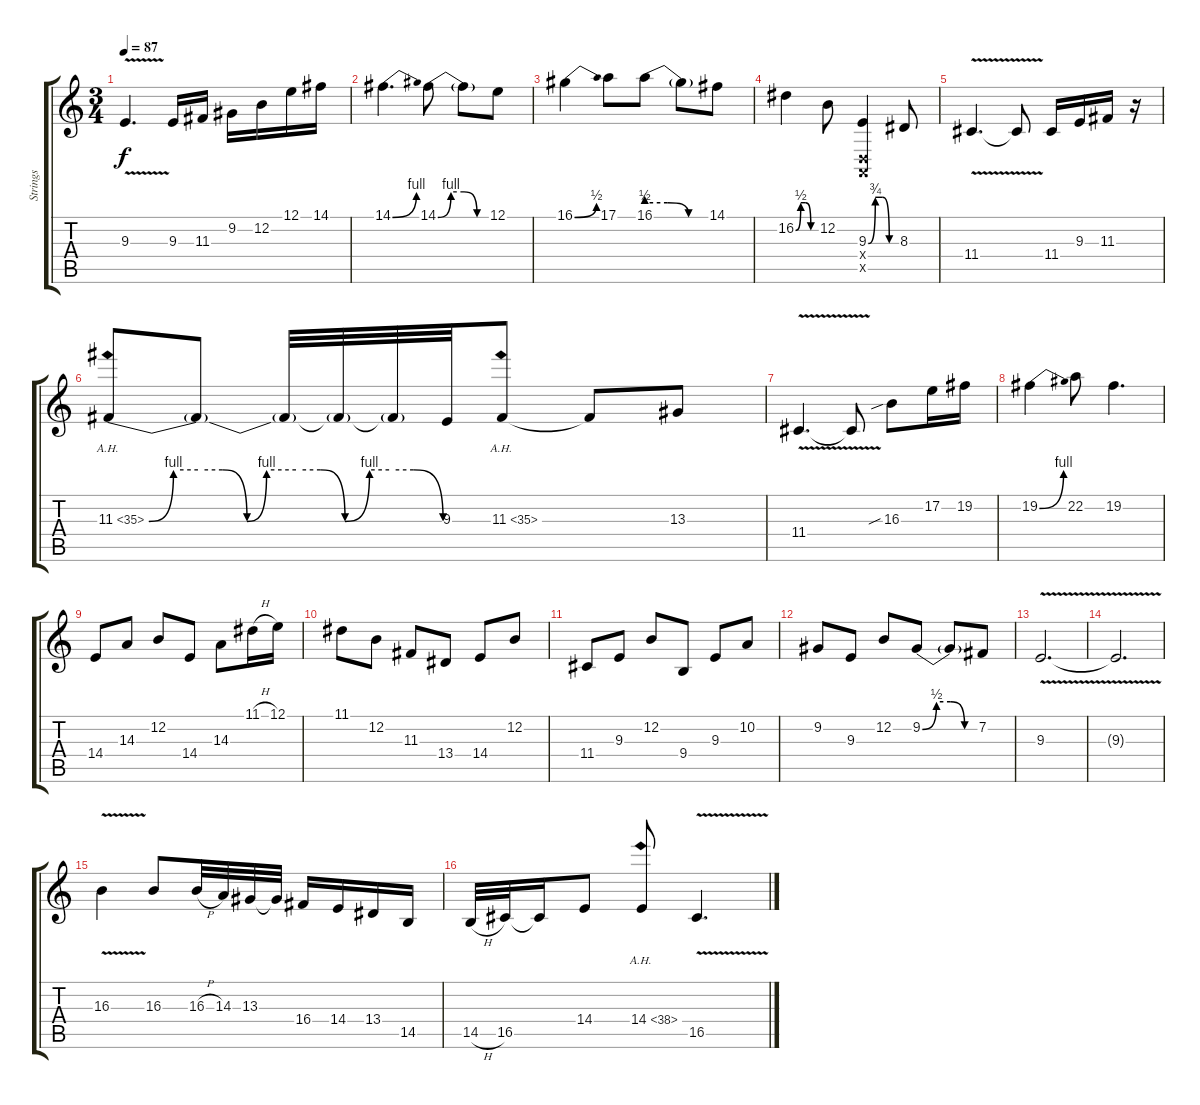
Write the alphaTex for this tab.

\track ("Strings" "Strings") {instrument churchorgan}
\staff {score tabs}
\tuning (E4 B3 G3 D3 A2 E2) {hide}
\ts (3 4)
\tempo 87
\clef g2
\ks c
9.3{v}.4{d dy f} 9.3.16 11.3.16 9.2.16 12.2.16 12.1.16 14.1.16 |
14.1{be (bend 0 0 60 4)}.4{d} 14.1{be (custom 0 0 15 4 30 4 45 0 60 0)}.8 14.1{t}.8 12.1.8 |
16.1{be (bend 0 0 60 2)}.4 17.1.8 16.1{be (custom 0 2 20 2 40 0 60 0)}.8 16.1{t}.8 14.1.8 |
16.2{be (custom 0 0 15 2 30 2 45 0 60 0)}.4 12.2.8 (9.3{be (custom 0 0 15 3 30 3 45 0 60 0)} 0.4{x} 0.5{x}).4 8.3.8 |
11.4{v}.4{d} 11.4{t}.8 11.4.16 9.3.16 11.3.16 r.16 |
11.3{be (custom 0 0 5 4 10 4 15 4 20 0 24 4 30 4 35 4 40 0 45 4 49 4 54 4 60 0) ah 24}.8 11.3{t}.8 11.3{t}.32 11.3{t}.32 11.3{t}.32 9.3.32 11.3{ah 24}.8 11.3{t}.8 13.3.8 |
11.4{v}.4{d} 11.4{t}.8 16.3{sib}.8 17.2.16 19.2.16 |
19.2{be (bend 0 0 60 4)}.4 22.2.8 19.2.4{d} |
14.4.8 14.3.8 12.2.8 14.4.8 14.3.8 11.1{h}.16 12.1.16 |
11.1.8 12.2.8 11.3.8 13.4.8 14.4.8 12.2.8 |
11.4.8 9.3.8 12.2.8 9.4.8 9.3.8 10.2.8 |
9.2.8 9.3.8 12.2.8 9.2{be (custom 0 0 15 2 30 2 45 0 60 0)}.8 9.2{t}.8 7.2.8 |
9.3{v}.2{d} |
9.3{t}.2{d} |
16.3{v}.4 16.3.8 16.3{h}.32 14.3.32 13.3.32 13.3{t}.32 16.4.16 14.4.16 13.4.16 14.5.16 |
14.5{h}.32 16.5.32 16.5{t}.16 14.4.8 14.4{ah 24}.8 16.5{v}.4{d}
